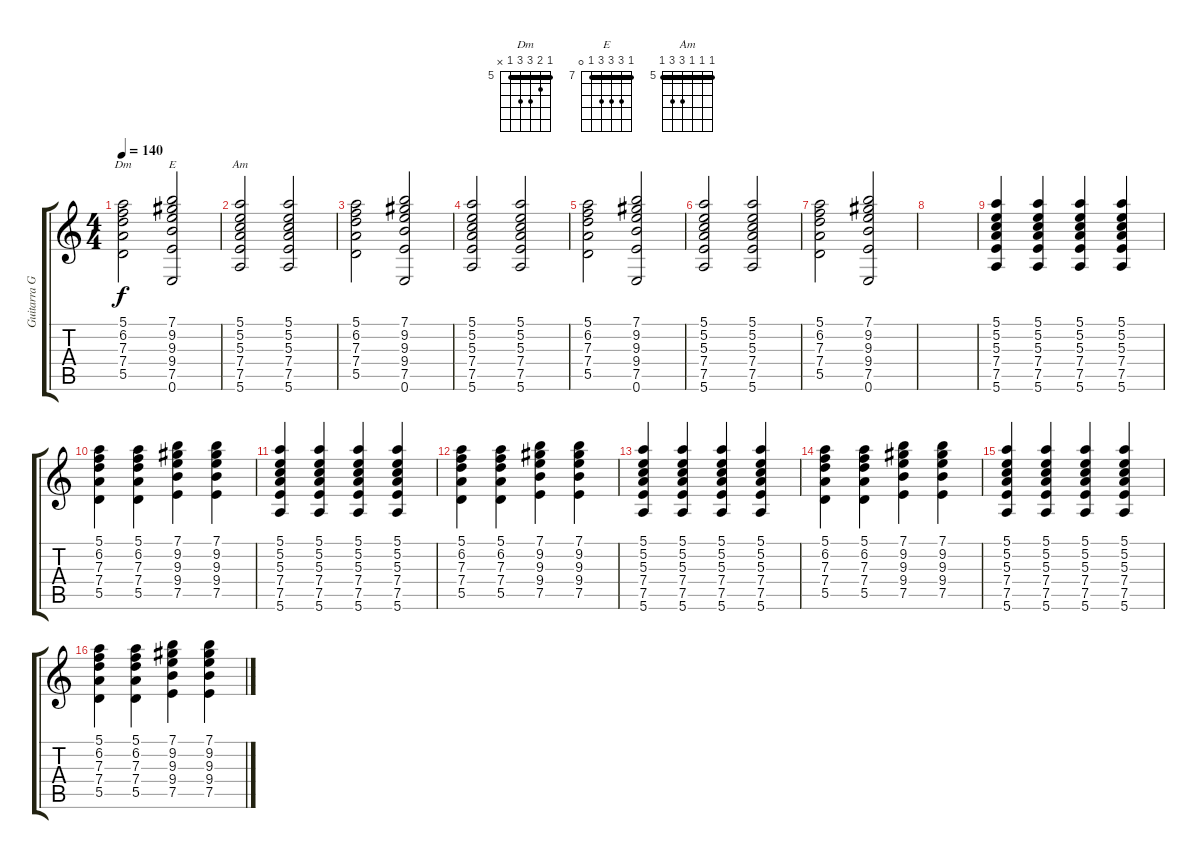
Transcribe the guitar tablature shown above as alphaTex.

\track ("Guitarra German Martinez" "Guitarra G") {instrument overdrivenguitar}
\staff {score tabs}
\tuning (E4 B3 G3 D3 A2 E2) {hide}
\chord ("Dm" 5 6 7 7 5 x) {firstfret 5 barre 5}
\chord ("E" 7 9 9 9 7 0) {firstfret 7 barre 7}
\chord ("Am" 5 5 5 7 7 5) {firstfret 5 barre 5}
\ts (4 4)
\tempo 140
\clef g2
\ks c
(5.1 6.2 7.3 7.4 5.5).2{ch "Dm" dy f} (7.1 9.2 9.3 9.4 7.5 0.6).2{ch "E"} |
(5.1 5.2 5.3 7.4 7.5 5.6).2{ch "Am"} (5.1 5.2 5.3 7.4 7.5 5.6).2 |
(5.1 6.2 7.3 7.4 5.5).2 (7.1 9.2 9.3 9.4 7.5 0.6).2 |
(5.1 5.2 5.3 7.4 7.5 5.6).2 (5.1 5.2 5.3 7.4 7.5 5.6).2 |
(5.1 6.2 7.3 7.4 5.5).2 (7.1 9.2 9.3 9.4 7.5 0.6).2 |
(5.1 5.2 5.3 7.4 7.5 5.6).2 (5.1 5.2 5.3 7.4 7.5 5.6).2 |
(5.1 6.2 7.3 7.4 5.5).2 (7.1 9.2 9.3 9.4 7.5 0.6).2 |
|
(5.1 5.2 5.3 7.4 7.5 5.6).4 (5.1 5.2 5.3 7.4 7.5 5.6).4 (5.1 5.2 5.3 7.4 7.5 5.6).4 (5.1 5.2 5.3 7.4 7.5 5.6).4 |
(5.1 6.2 7.3 7.4 5.5).4 (5.1 6.2 7.3 7.4 5.5).4 (7.1 9.2 9.3 9.4 7.5).4 (7.1 9.2 9.3 9.4 7.5).4 |
(5.1 5.2 5.3 7.4 7.5 5.6).4 (5.1 5.2 5.3 7.4 7.5 5.6).4 (5.1 5.2 5.3 7.4 7.5 5.6).4 (5.1 5.2 5.3 7.4 7.5 5.6).4 |
(5.1 6.2 7.3 7.4 5.5).4 (5.1 6.2 7.3 7.4 5.5).4 (7.1 9.2 9.3 9.4 7.5).4 (7.1 9.2 9.3 9.4 7.5).4 |
(5.1 5.2 5.3 7.4 7.5 5.6).4 (5.1 5.2 5.3 7.4 7.5 5.6).4 (5.1 5.2 5.3 7.4 7.5 5.6).4 (5.1 5.2 5.3 7.4 7.5 5.6).4 |
(5.1 6.2 7.3 7.4 5.5).4 (5.1 6.2 7.3 7.4 5.5).4 (7.1 9.2 9.3 9.4 7.5).4 (7.1 9.2 9.3 9.4 7.5).4 |
(5.1 5.2 5.3 7.4 7.5 5.6).4 (5.1 5.2 5.3 7.4 7.5 5.6).4 (5.1 5.2 5.3 7.4 7.5 5.6).4 (5.1 5.2 5.3 7.4 7.5 5.6).4 |
(5.1 6.2 7.3 7.4 5.5).4 (5.1 6.2 7.3 7.4 5.5).4 (7.1 9.2 9.3 9.4 7.5).4 (7.1 9.2 9.3 9.4 7.5).4
